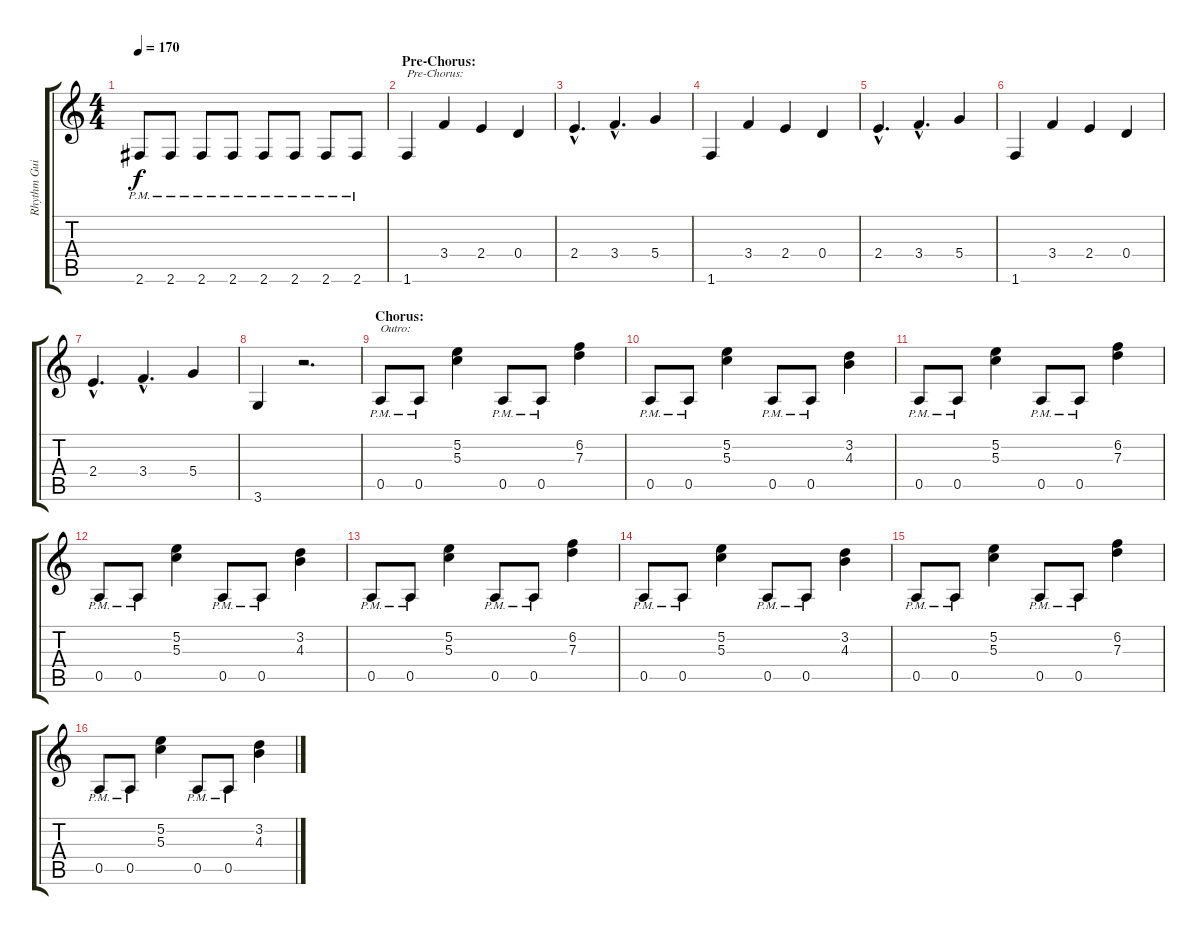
\track ("Rhythm Guitar 1" "Rhythm Gui") {instrument distortionguitar}
\staff {score tabs}
\tuning (E4 B3 G3 D3 A2 E2) {hide}
\ts (4 4)
\tempo 170
\clef g2
\ks c
2.6{pm}.8{dy f} 2.6{pm}.8 2.6{pm}.8 2.6{pm}.8 2.6{pm}.8 2.6{pm}.8 2.6{pm}.8 2.6{pm}.8 |
\section ("" "Pre-Chorus:")
1.6.4{txt "Pre-Chorus:"} 3.4.4 2.4.4 0.4.4 |
2.4{hac}.4{d} 3.4{hac}.4{d} 5.4.4 |
1.6.4 3.4.4 2.4.4 0.4.4 |
2.4{hac}.4{d} 3.4{hac}.4{d} 5.4.4 |
1.6.4 3.4.4 2.4.4 0.4.4 |
2.4{hac}.4{d} 3.4{hac}.4{d} 5.4.4 |
3.6.4 r.2{d} |
\section ("" "Chorus:")
0.5{pm}.8{txt "Outro:"} 0.5{pm}.8 (5.2 5.3).4 0.5{pm}.8 0.5{pm}.8 (6.2 7.3).4 |
0.5{pm}.8 0.5{pm}.8 (5.2 5.3).4 0.5{pm}.8 0.5{pm}.8 (3.2 4.3).4 |
0.5{pm}.8 0.5{pm}.8 (5.2 5.3).4 0.5{pm}.8 0.5{pm}.8 (6.2 7.3).4 |
0.5{pm}.8 0.5{pm}.8 (5.2 5.3).4 0.5{pm}.8 0.5{pm}.8 (3.2 4.3).4 |
0.5{pm}.8 0.5{pm}.8 (5.2 5.3).4 0.5{pm}.8 0.5{pm}.8 (6.2 7.3).4 |
0.5{pm}.8 0.5{pm}.8 (5.2 5.3).4 0.5{pm}.8 0.5{pm}.8 (3.2 4.3).4 |
0.5{pm}.8 0.5{pm}.8 (5.2 5.3).4 0.5{pm}.8 0.5{pm}.8 (6.2 7.3).4 |
0.5{pm}.8 0.5{pm}.8 (5.2 5.3).4 0.5{pm}.8 0.5{pm}.8 (3.2 4.3).4
